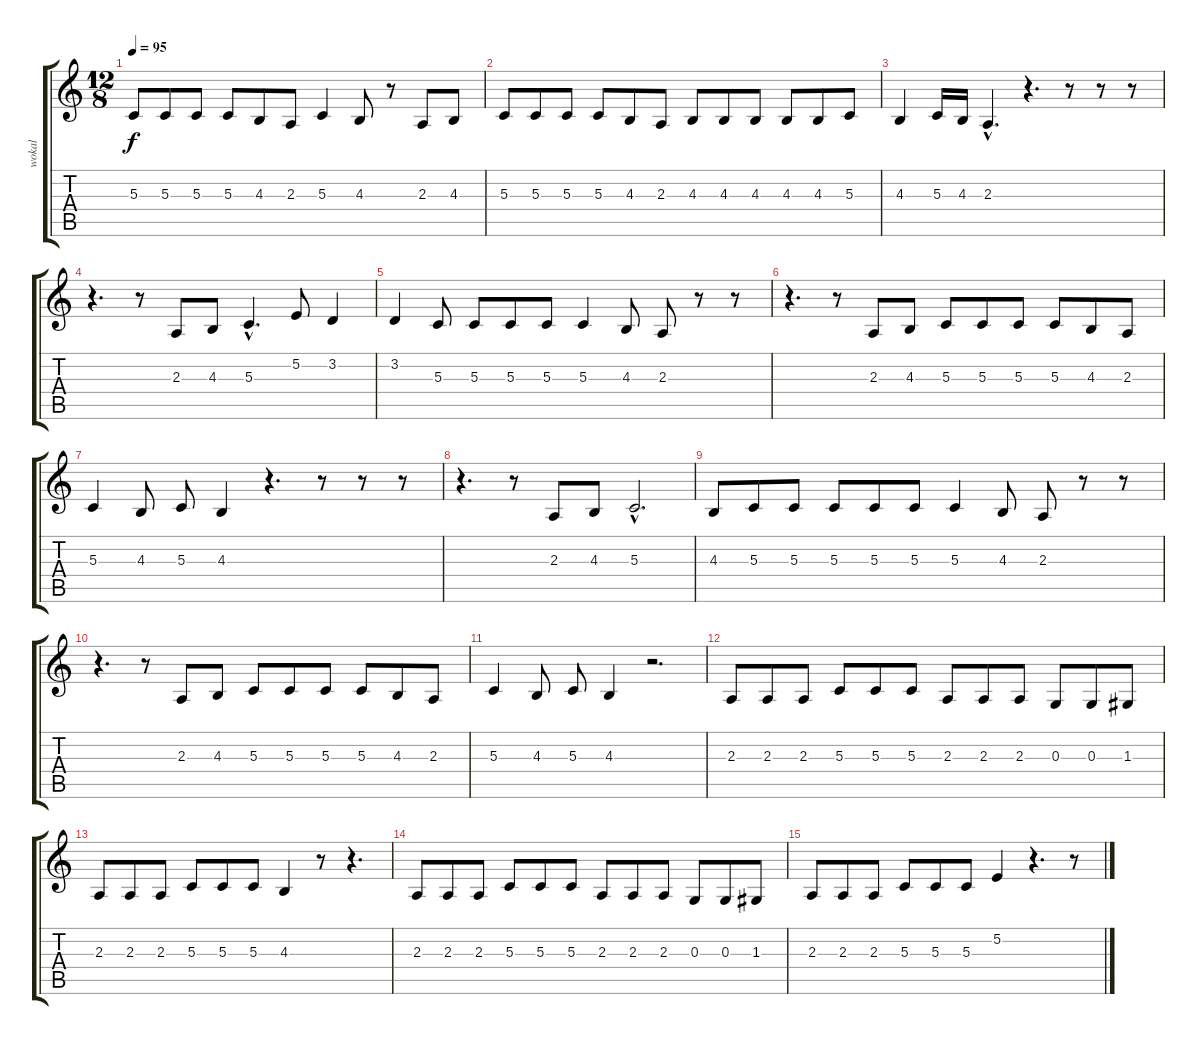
\track ("wokal" "wokal") {instrument rockorgan}
\staff {score tabs}
\tuning (E4 B3 G3 D3 A2 E2) {hide}
\ts (12 8)
\tempo 95
\clef g2
\ks c
5.3.8{dy f} 5.3.8 5.3.8 5.3.8 4.3.8 2.3.8 5.3.4 4.3.8 r.8 2.3.8 4.3.8 |
5.3.8 5.3.8 5.3.8 5.3.8 4.3.8 2.3.8 4.3.8 4.3.8 4.3.8 4.3.8 4.3.8 5.3.8 |
4.3.4 5.3.16 4.3.16 2.3{hac}.4{d} r.4{d} r.8 r.8 r.8 |
r.4{d} r.8 2.3.8 4.3.8 5.3{hac}.4{d} 5.2.8 3.2.4 |
3.2.4 5.3.8 5.3.8 5.3.8 5.3.8 5.3.4 4.3.8 2.3.8 r.8 r.8 |
r.4{d} r.8 2.3.8 4.3.8 5.3.8 5.3.8 5.3.8 5.3.8 4.3.8 2.3.8 |
5.3.4 4.3.8 5.3.8 4.3.4 r.4{d} r.8 r.8 r.8 |
r.4{d} r.8 2.3.8 4.3.8 5.3{hac}.2{d} |
4.3.8 5.3.8 5.3.8 5.3.8 5.3.8 5.3.8 5.3.4 4.3.8 2.3.8 r.8 r.8 |
r.4{d} r.8 2.3.8 4.3.8 5.3.8 5.3.8 5.3.8 5.3.8 4.3.8 2.3.8 |
5.3.4 4.3.8 5.3.8 4.3.4 r.2{d} |
2.3.8 2.3.8 2.3.8 5.3.8 5.3.8 5.3.8 2.3.8 2.3.8 2.3.8 0.3.8 0.3.8 1.3.8 |
2.3.8 2.3.8 2.3.8 5.3.8 5.3.8 5.3.8 4.3.4 r.8 r.4{d} |
2.3.8 2.3.8 2.3.8 5.3.8 5.3.8 5.3.8 2.3.8 2.3.8 2.3.8 0.3.8 0.3.8 1.3.8 |
2.3.8 2.3.8 2.3.8 5.3.8 5.3.8 5.3.8 5.2.4 r.4{d} r.8
